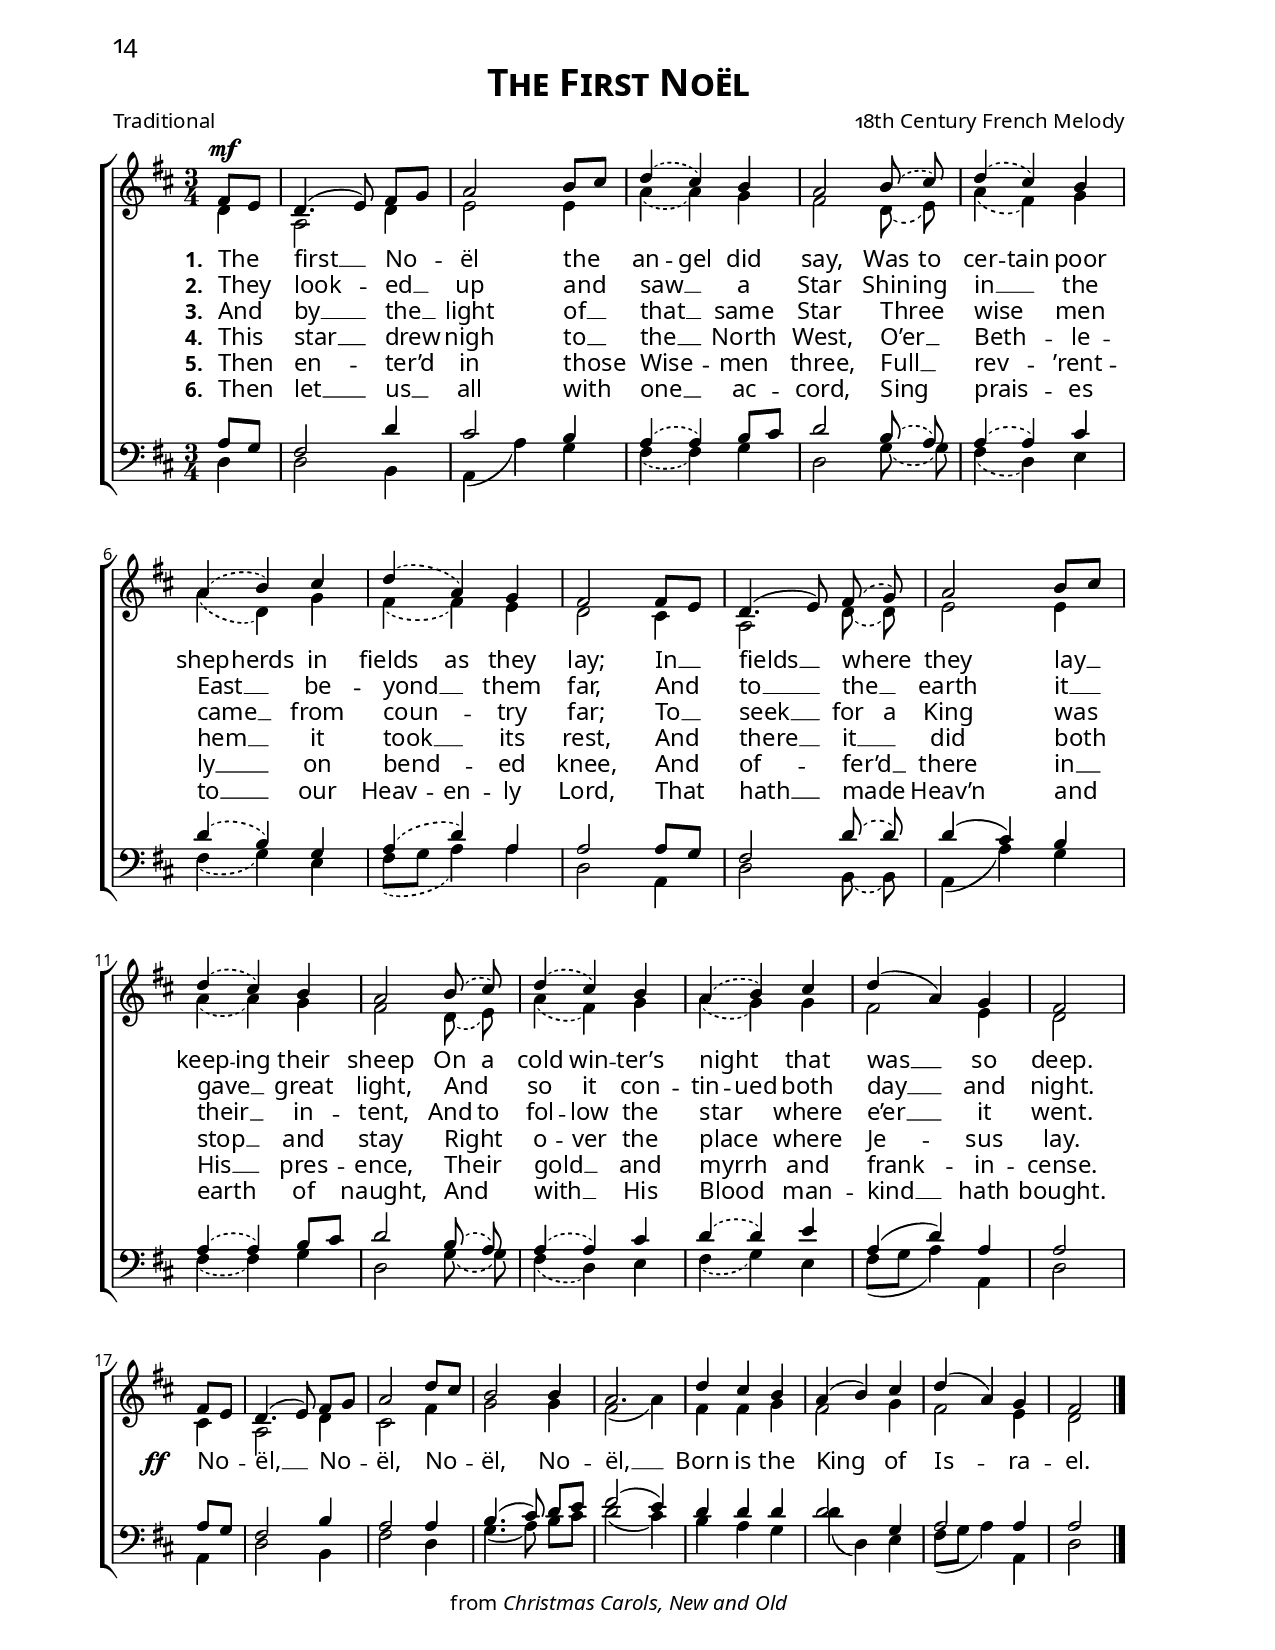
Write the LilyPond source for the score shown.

\version "2.14.2"
\include "util.ly"
\header {
  title = \markup{\override #'(font-name . "Garamond Premier Pro Semibold"){ \abs-fontsize #18 \smallCapsOldStyle"The First Noël"}}
  poet = \markup\oldStyleNum"Traditional"
  composer = \markup\oldStyleNum"18th Century French Melody"
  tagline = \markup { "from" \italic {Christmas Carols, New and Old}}
}
\paper {
  paper-height = 11\in
  paper-width = 8.5\in
  indent = 0\in
  %system-system-spacing = #'((basic-distance . 10) (padding . 0))
  system-system-spacing =
    #'((basic-distance . 0)
       (minimum-distance . 0)
       (padding . -5)
       (stretchability . 100))
  ragged-last-bottom = ##f
  ragged-bottom = ##f
  two-sided = ##t
  inner-margin = 1\in
  outer-margin = 0.75\in
  top-margin = 0.26\in
  bottom-margin = 0.25\in
  first-page-number = #014
  print-first-page-number = ##t
  headerLine = ""
  oddHeaderMarkup = \markup\fill-line{
     \override #'(font-name . "Garamond Premier Pro")\abs-fontsize #12.5
     \combine 
        \fill-line{"" \on-the-fly #print-page-number-check-first
        \oldStylePageNum""
        }
        \fill-line{\headerLine}
  }
  evenHeaderMarkup = \markup {
     \override #'(font-name . "Garamond Premier Pro")\abs-fontsize #12.5
     \combine
        \on-the-fly #print-page-number-check-first
        \oldStylePageNum""
        \fill-line{\headerLine}
  }
}
#(set-global-staff-size 18) \paper{ #(define fonts (make-pango-font-tree "Garamond Premier Pro" "Garamond Premier Pro" "Garamond Premier Pro" (/ 18 20))) }
global = {
  \key d \major
  \time 3/4
  \autoBeamOff
  \override DynamicLineSpanner #'staff-padding = #0.0
  \override DynamicLineSpanner #'Y-extent = #'(-0.5 . 0.5)
}

sopMusic = \relative c' {
  \partial 4 fis8[^\mf e] |
  d4.( e8) fis[ g] |
  a2 b8[ cis] |
  \slurDashed d4( cis) b |
  a2 b8\noBeam( cis) |
  d4( cis) b |
  
  a( b) cis |
  d( a) g |
  fis2 \slurSolid fis8[ e] |
  d4.( e8) \slurDashed fis8\noBeam( g) |
  \slurSolid a2 b8[ cis] |
  
  \slurDashed d4( cis) b |
  a2 b8\noBeam( cis) |
  d4( cis) b |
  a( b) cis |
  \slurSolid d( a) g |
  \partial 2 fis2 | \break
  
  \partial 4 fis8[ e] |
  d4.( e8) fis[ g] |
  a2 d8[ cis] |
  b2 b4 |
  a2. |
  d4 cis b |
  a( b) cis |
  d( a) g |
  \partial 2 fis2 \bar "|."
}
sopWords = \lyricmode {
  
}

altoMusic = \relative c' {
  d4 |
  a2 d4 |
  e2 e4 |
  \slurDashed a4( a) g |
  fis2 d8\noBeam( e) |
  a4( fis) g |
  
  a( d,) g |
  fis( fis) e |
  d2 cis4 |
  a2 d8\noBeam( d) |
  e2 e4 |
  
  a4( a) g |
  fis2 d8\noBeam( e) |
  a4( fis) g |
  a( g) g |
  fis2 e4 |
  d2 |
  
  cis4 |
  a2 d4 |
  cis2 fis4 |
  g2 g4 |
  \slurSolid fis2( a4) |
  fis4 fis g |
  fis2 g4 |
  fis2 e4 |
  d2 \bar "|."
}
altoWords = {
  \dropLyricsVI
  \lyricmode {
    \set stanza = #"1. "
    The first __ No -- ël the
    \set ignoreMelismata = ##t
    an -- gel did say,
    Was to cer -- tain poor shep -- herds in fields as they lay;
    \unset ignoreMelismata
    
    In __ fields __ where they lay __
    \set ignoreMelismata = ##t
    
    keep -- ing their sheep
    On a cold win -- ter’s night _ that was __ _ so deep.
    \unset ignoreMelismata
  }
  \set stanza = \markup\dynamic"ff   "
  \lyricmode {
    \dropLyricsIV
    No -- ël, __ No -- ël, No -- ël,
    \set associatedVoice = "altos"
    No -- ël, __
    \unset associatedVoice
    Born is the King of Is -- ra -- el.
  }
}
altoWordsII = \lyricmode {
  \dropLyricsVI
  \set stanza = #"2. "
  They look -- ed __ up and
  \set ignoreMelismata = ##t
  saw __ _ a Star
  Shin -- ing in __ _ the East __ _ be -- yond __ _ them far,
  \unset ignoreMelismata
  
  And to __ the __ earth it __
  \set ignoreMelismata = ##t
  
  gave __ _ great light,
  And _ so it con -- tin -- ued both day __ _ and night.
}
altoWordsIII = \lyricmode {
  \dropLyricsVI
  \set stanza = #"3. "
  And by
__
  the __ light of __ that __ same Star
  Three wise men came __ from coun -- try far;
  To __ seek __
\set ignoreMelismata = ##t
  for a King
\unset ignoreMelismata
  was their
__
  in -- tent,
\set ignoreMelismata = ##t
  And to fol -- low the star _ where e’er __ _ it went.
}
altoWordsIV = \lyricmode {
  \dropLyricsVI
  \set stanza = #"4. "
  This star __ drew nigh to __ 
  \set ignoreMelismata = ##t
  the __ _ North West,
  O’er
__
  _ Beth -- _ le -- hem __ _ it took __ _ its rest,
  \unset ignoreMelismata
  
  And there __ it __ did both
  \set ignoreMelismata = ##t
  
  stop __ _ and stay
  Right _ o -- ver the place _ where Je -- _ sus lay.
}
altoWordsV = \lyricmode {
  \dropLyricsVI
  \set stanza = #"5. "
  Then en -- ter’d in those
  \set ignoreMelismata = ##t
  Wise -- _ men three,
  Full __ _ rev -- _ ’rent -- ly __ _ on bend -- _ ed knee,
  \unset ignoreMelismata
  
  And of -- fer’d
__
  there in __
  \set ignoreMelismata = ##t
  
  His __ _ pres -- ence,
  Their _ gold __ _ and myrrh _ and frank -- _ in -- cense.
}
altoWordsVI = \lyricmode {
  \dropLyricsVI
  \set stanza = #"6. "
  Then let __ us __ all with one __ ac -- cord,
  Sing prais -- es to __ our
\set ignoreMelismata = ##t
  Heav -- en -- ly Lord,
\unset ignoreMelismata
  That hath __ made Heav’n and earth of naught,
  And with __ His Blood man -- kind __ hath bought.
}

tenorMusic = \relative c' {
  a8[ g] |
  fis2 d'4 |
  cis2 b4 |
  \slurDashed a4( a) \slurSolid b8[ cis] |
  d2 \slurDashed b8\noBeam( a) |
  a4( a) cis |
  
  d( b) g |
  a( d) a |
  a2 \slurSolid a8[ g] |
  fis2 \slurDashed d'8\noBeam( d) |
  \slurSolid d4( cis) b |
  
  \slurDashed a( a) \slurSolid b8[ cis] |
  d2 \slurDashed b8\noBeam( a) |
  a4( a) cis |
  d4( d) e |
  \slurSolid a,( d) a |
  a2 |
  
  a8[ g] |
  fis2 b4 |
  a2 a4 |
  b4.( cis8) d[ e] |
  fis2( e4) |
  d d d |
  d2 g,4 |
  a2 a4 |
  a2 \bar "|."
}
tenorWords = \lyricmode {

}

bassMusic = \relative c {
  d4 |
  d2 b4 |
  a( a') g |
  \slurDashed fis( fis) g |
  d2 g8\noBeam( g) |
  fis4( d) e |
  
  fis( g) e |
  fis8[( g] a4) a |
  d,2 a4 |
  d2 b8\noBeam( b) |
  \slurSolid a4( a') g |
  
  \slurDashed fis( fis) g |
  d2 g8\noBeam( g) |
  fis4( d) e |
  fis( g) e |
  \slurSolid fis8[( g] a4) a, |
  d2 |
  
  a4 |
  d2 b4 |
  fis'2 d4 |
  g4.( a8) b[ cis] |
  d2( cis4) |
  b a g |
  d'( d,) e |
  fis8[( g] a4) a, |
  d2 \bar "|."
}
bassWords = \lyricmode {

}

\score {
  <<
   \new ChoirStaff <<
%    \new Lyrics = sopranos \with { \override VerticalAxisGroup #'nonstaff-relatedstaff-spacing = #'((basic-distance . 1)) }
    \new Staff = women <<
      \new Voice = "sopranos" { \voiceOne << \global \sopMusic >> }
      \new Voice = "altos" { \voiceTwo << \global \altoMusic >> }
    >>
    \new Lyrics \with { alignAboveContext = #"women" \override VerticalAxisGroup #'nonstaff-relatedstaff-spacing = #'((basic-distance . 1))} \lyricsto "sopranos" \sopWords
     \new Lyrics = "altosVI"  \with { alignBelowContext = #"women" \override VerticalAxisGroup #'nonstaff-relatedstaff-spacing = #'((basic-distance . 1))} \lyricsto "sopranos" \altoWordsVI
    \new Lyrics = "altosV"  \with { alignBelowContext = #"women" \override VerticalAxisGroup #'nonstaff-relatedstaff-spacing = #'((basic-distance . 1))} \lyricsto "sopranos" \altoWordsV
    \new Lyrics = "altosIV"  \with { alignBelowContext = #"women" \override VerticalAxisGroup #'nonstaff-relatedstaff-spacing = #'((basic-distance . 1))} \lyricsto "sopranos" \altoWordsIV
    \new Lyrics = "altosIII"  \with { alignBelowContext = #"women" \override VerticalAxisGroup #'nonstaff-relatedstaff-spacing = #'((basic-distance . 1))} \lyricsto "sopranos" \altoWordsIII
    \new Lyrics = "altosII"  \with { alignBelowContext = #"women" \override VerticalAxisGroup #'nonstaff-relatedstaff-spacing = #'((basic-distance . 1))} \lyricsto "sopranos" \altoWordsII
    \new Lyrics = "altos"  \with { alignBelowContext = #"women" \override VerticalAxisGroup #'nonstaff-relatedstaff-spacing = #'((basic-distance . 1))} \lyricsto "sopranos" \altoWords
   \new Staff = men <<
      \clef bass
      \new Voice = "tenors" { \voiceOne << \global \tenorMusic >> }
      \new Voice = "basses" { \voiceTwo << \global \bassMusic >> }
    >>
    \new Lyrics \with { alignAboveContext = #"men" \override VerticalAxisGroup #'nonstaff-relatedstaff-spacing = #'((basic-distance . 1)) } \lyricsto "tenors" \tenorWords
    \new Lyrics \with { alignBelowContext = #"men" \override VerticalAxisGroup #'nonstaff-relatedstaff-spacing = #'((basic-distance . 1)) } \lyricsto "basses" \bassWords
  >>
%    \new PianoStaff << \new Staff { \new Voice { \pianoRH } } \new Staff { \clef "bass" \pianoLH } >>
  >>
  \layout {
  \context {
    \Lyrics
    \override LyricText #'font-size = #1.3
  }
    \context {
      \Score
      %\override SpacingSpanner #'base-shortest-duration = #(ly:make-moment 1 8)
      %\override SpacingSpanner #'common-shortest-duration = #(ly:make-moment 1 4)
    }
    \context {
      % Remove all empty staves
      % \Staff \RemoveEmptyStaves \override VerticalAxisGroup #'remove-first = ##t
    }
    \context {
      \Lyrics
      \override LyricText #'X-offset = #center-on-word
    }
  }
}

